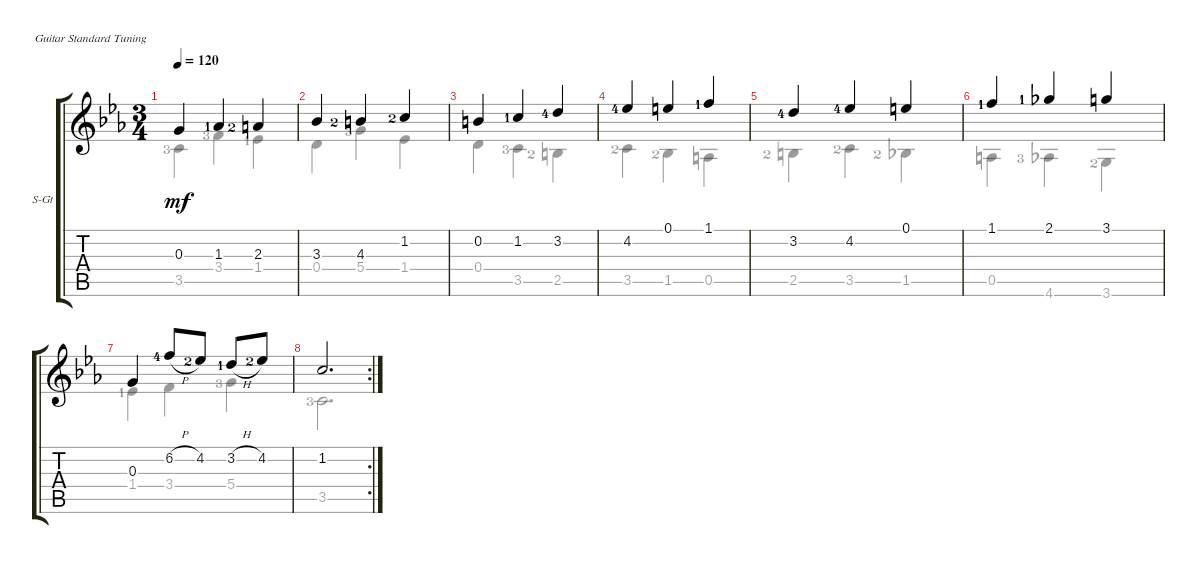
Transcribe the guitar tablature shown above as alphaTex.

\defaultSystemsLayout 4
\bracketExtendMode groupsimilarinstruments
\firstSystemTrackNameOrientation horizontal
\otherSystemsTrackNameOrientation horizontal
\track ("Steel Guitar" "S-Gt") {instrument acousticguitarsteel}
\staff {score tabs}
\tuning (E4 B3 G3 D3 A2 E2)
\voice
\ts (3 4)
\tempo 120
\clef g2
\ks cminor
0.3.4{dy mf} 1.3{lf 2}.4 2.3{lf 3}.4 |
3.3.4 4.3{lf 3}.4 1.2{lf 3}.4 |
0.2.4 1.2{lf 2}.4 3.2{lf 5}.4 |
4.2{lf 5}.4 0.1.4 1.1{lf 2}.4 |
3.2{lf 5}.4 4.2{lf 5}.4 0.1.4 |
1.1{lf 2}.4 2.1{lf 2}.4 3.1.4 |
0.3.4 6.2{h lf 5}.8 4.2{lf 3}.8 3.2{h lf 2}.8 4.2{lf 3}.8 |
\rc 2
1.2.2{d}
\voice
\clef g2
\ottava regular
\simile none
\ks cminor
3.5{lf 4}.4{dy mf} 3.4{lf 4}.4 1.4{lf 2}.4 |
0.4.4 5.4{lf 4}.4 1.4.4 |
0.4.4 3.5{lf 4}.4 2.5{lf 3}.4 |
3.5{lf 3}.4 1.5{lf 3}.4 0.5.4 |
2.5{lf 3}.4 3.5{lf 3}.4 1.5{lf 3}.4 |
0.5.4 4.6{lf 4}.4 3.6{lf 3}.4 |
1.4{lf 2}.4 3.4.4 5.4{lf 4}.4 |
3.5{lf 4}.2{d}
